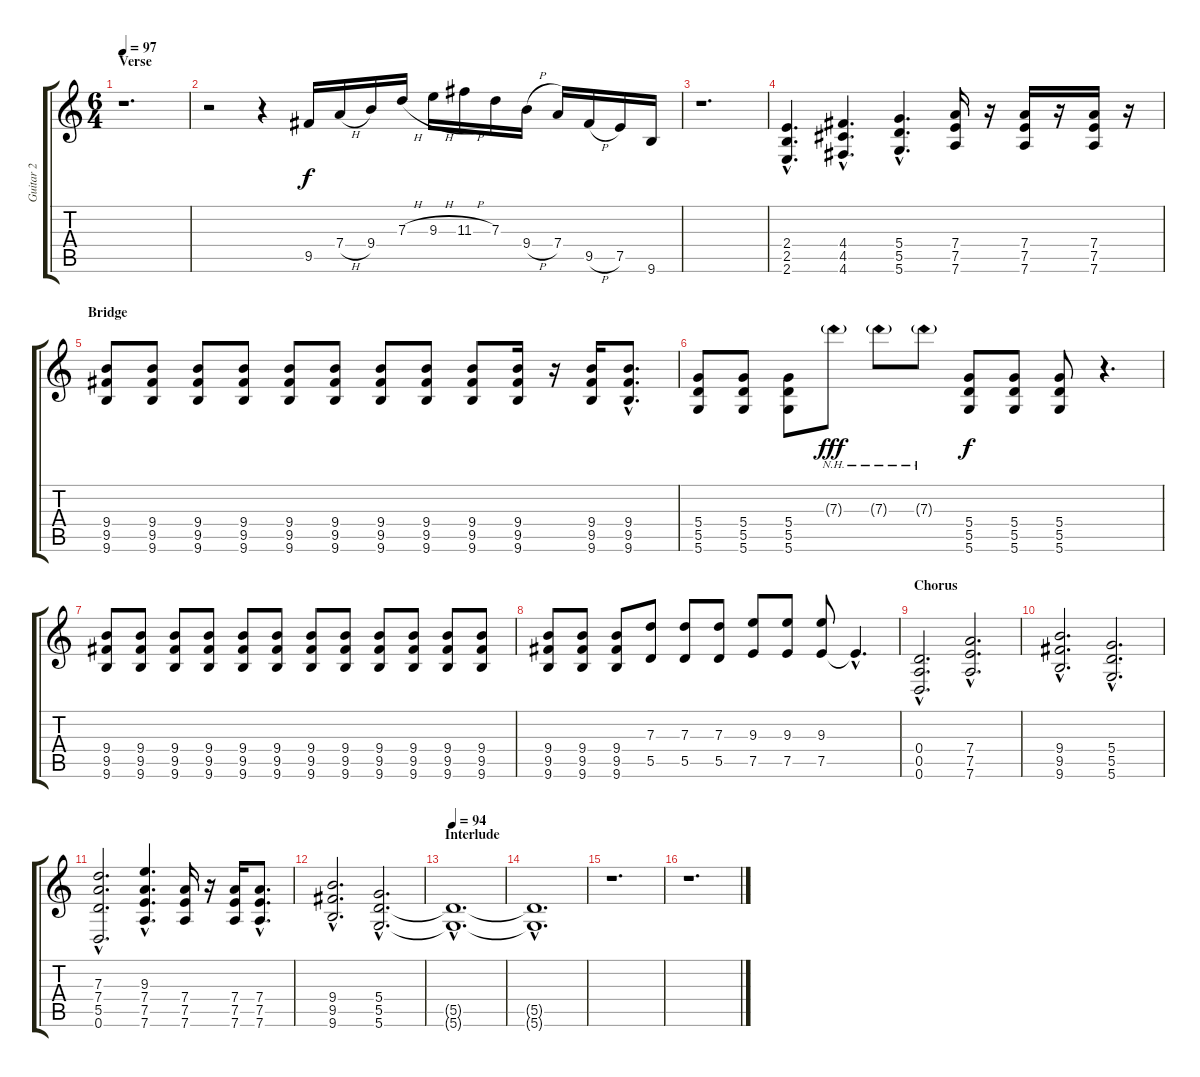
\track ("Guitar 2" "Guitar 2") {instrument distortionguitar}
\staff {score tabs}
\tuning (E4 B3 G3 D3 A2 D2) {hide}
\ts (6 4)
\section ("" "Verse")
\tempo 97
\clef g2
\ks c
r.1{d dy f} |
r.2 r.4 9.5.16{volume 13} 7.4{h}.16 9.4.16 7.3{h}.16 9.3{h}.16 11.3{h}.16 7.3.16 9.4{h}.16 7.4.16 9.5{h}.16 7.5.16 9.6.16 |
r.1{d} |
(2.4{hac} 2.5{hac} 2.6{hac}).4{d volume 10} (4.4{hac} 4.5{hac} 4.6{hac}).4{d} (5.4{hac} 5.5{hac} 5.6{hac}).4{d} (7.4 7.5 7.6).16 r.16 (7.4 7.5 7.6).16 r.16 (7.4 7.5 7.6).16 r.16 |
\section ("" "Bridge")
(9.4 9.5 9.6).8 (9.4 9.5 9.6).8 (9.4 9.5 9.6).8 (9.4 9.5 9.6).8 (9.4 9.5 9.6).8 (9.4 9.5 9.6).8 (9.4 9.5 9.6).8 (9.4 9.5 9.6).8 (9.4 9.5 9.6).8 (9.4 9.5 9.6).16 r.16 (9.4 9.5 9.6).16 (9.4{hac} 9.5{hac} 9.6{hac}).8{d} |
(5.4 5.5 5.6).8 (5.4 5.5 5.6).8 (5.4 5.5 5.6).8 7.3{nh g}.8{dy fff} 7.3{nh g}.8 7.3{nh g}.8 (5.4 5.5 5.6).8{dy f} (5.4 5.5 5.6).8 (5.4 5.5 5.6).8 r.4{d} |
(9.4 9.5 9.6).8 (9.4 9.5 9.6).8 (9.4 9.5 9.6).8 (9.4 9.5 9.6).8 (9.4 9.5 9.6).8 (9.4 9.5 9.6).8 (9.4 9.5 9.6).8 (9.4 9.5 9.6).8 (9.4 9.5 9.6).8 (9.4 9.5 9.6).8 (9.4 9.5 9.6).8 (9.4 9.5 9.6).8 |
(9.4 9.5 9.6).8 (9.4 9.5 9.6).8 (9.4 9.5 9.6).8 (7.3 5.5).8 (7.3 5.5).8 (7.3 5.5).8 (9.3 7.5).8 (9.3 7.5).8 (9.3 7.5).8 7.5{hac t}.4{d} |
\section ("" "Chorus")
(0.4{hac} 0.5{hac} 0.6{hac}).2{d instrument distortionguitar} (7.4{hac} 7.5{hac} 7.6{hac}).2{d} |
(9.4{hac} 9.5{hac} 9.6{hac}).2{d} (5.4{hac} 5.5{hac} 5.6{hac}).2{d} |
(7.3{hac} 7.4{hac} 5.5{hac} 0.6{hac}).2{d} (9.3{hac} 7.4{hac} 7.5{hac} 7.6{hac}).4{d} (7.4 7.5 7.6).16{instrument electricguitarmuted} r.16 (7.4 7.5 7.6).16 (7.4{hac} 7.5{hac} 7.6{hac}).8{d} |
(9.4{hac} 9.5{hac} 9.6{hac}).2{d instrument distortionguitar} (5.4{hac} 5.5{hac} 5.6{hac}).2{d} |
\section ("" "Interlude")
\tempo 94
(5.5{hac t} 5.6{hac t}).1{d volume 0} |
(5.5{hac t} 5.6{hac t}).1{d} |
r.1{d} |
r.1{d}
